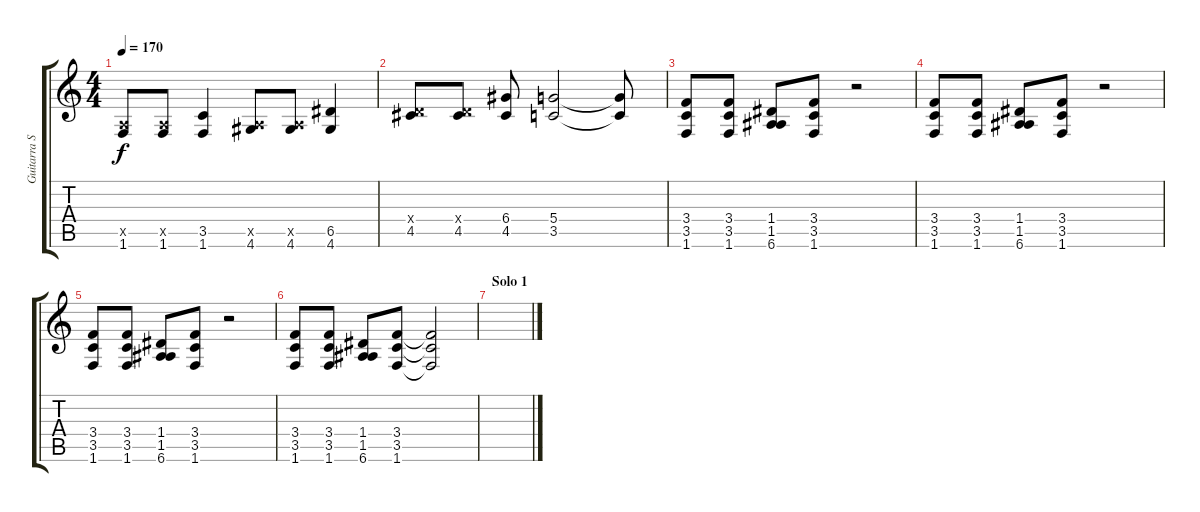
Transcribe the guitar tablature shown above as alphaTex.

\track ("Guitarra Solo" "Guitarra S") {instrument overdrivenguitar}
\staff {score tabs}
\tuning (E4 B3 G3 D3 A2 E2) {hide}
\ts (4 4)
\tempo 170
\clef g2
\ks c
(0.5{x} 1.6).8{dy f} (0.5{x} 1.6).8 (3.5 1.6).4 (0.5{x} 4.6).8 (0.5{x} 4.6).8 (6.5 4.6).4 |
(0.4{x} 4.5).8 (0.4{x} 4.5).8 (6.4 4.5).8 (5.4 3.5).2 (5.4{t} 3.5{t}).8 |
(3.4 3.5 1.6).8 (3.4 3.5 1.6).8 (1.4 1.5 6.6).8 (3.4 3.5 1.6).8 r.2 |
(3.4 3.5 1.6).8 (3.4 3.5 1.6).8 (1.4 1.5 6.6).8 (3.4 3.5 1.6).8 r.2 |
(3.4 3.5 1.6).8 (3.4 3.5 1.6).8 (1.4 1.5 6.6).8 (3.4 3.5 1.6).8 r.2 |
(3.4 3.5 1.6).8 (3.4 3.5 1.6).8 (1.4 1.5 6.6).8 (3.4 3.5 1.6).8 (3.4{t} 3.5{t} 1.6{t}).2 |
\section ("" "Solo 1")
